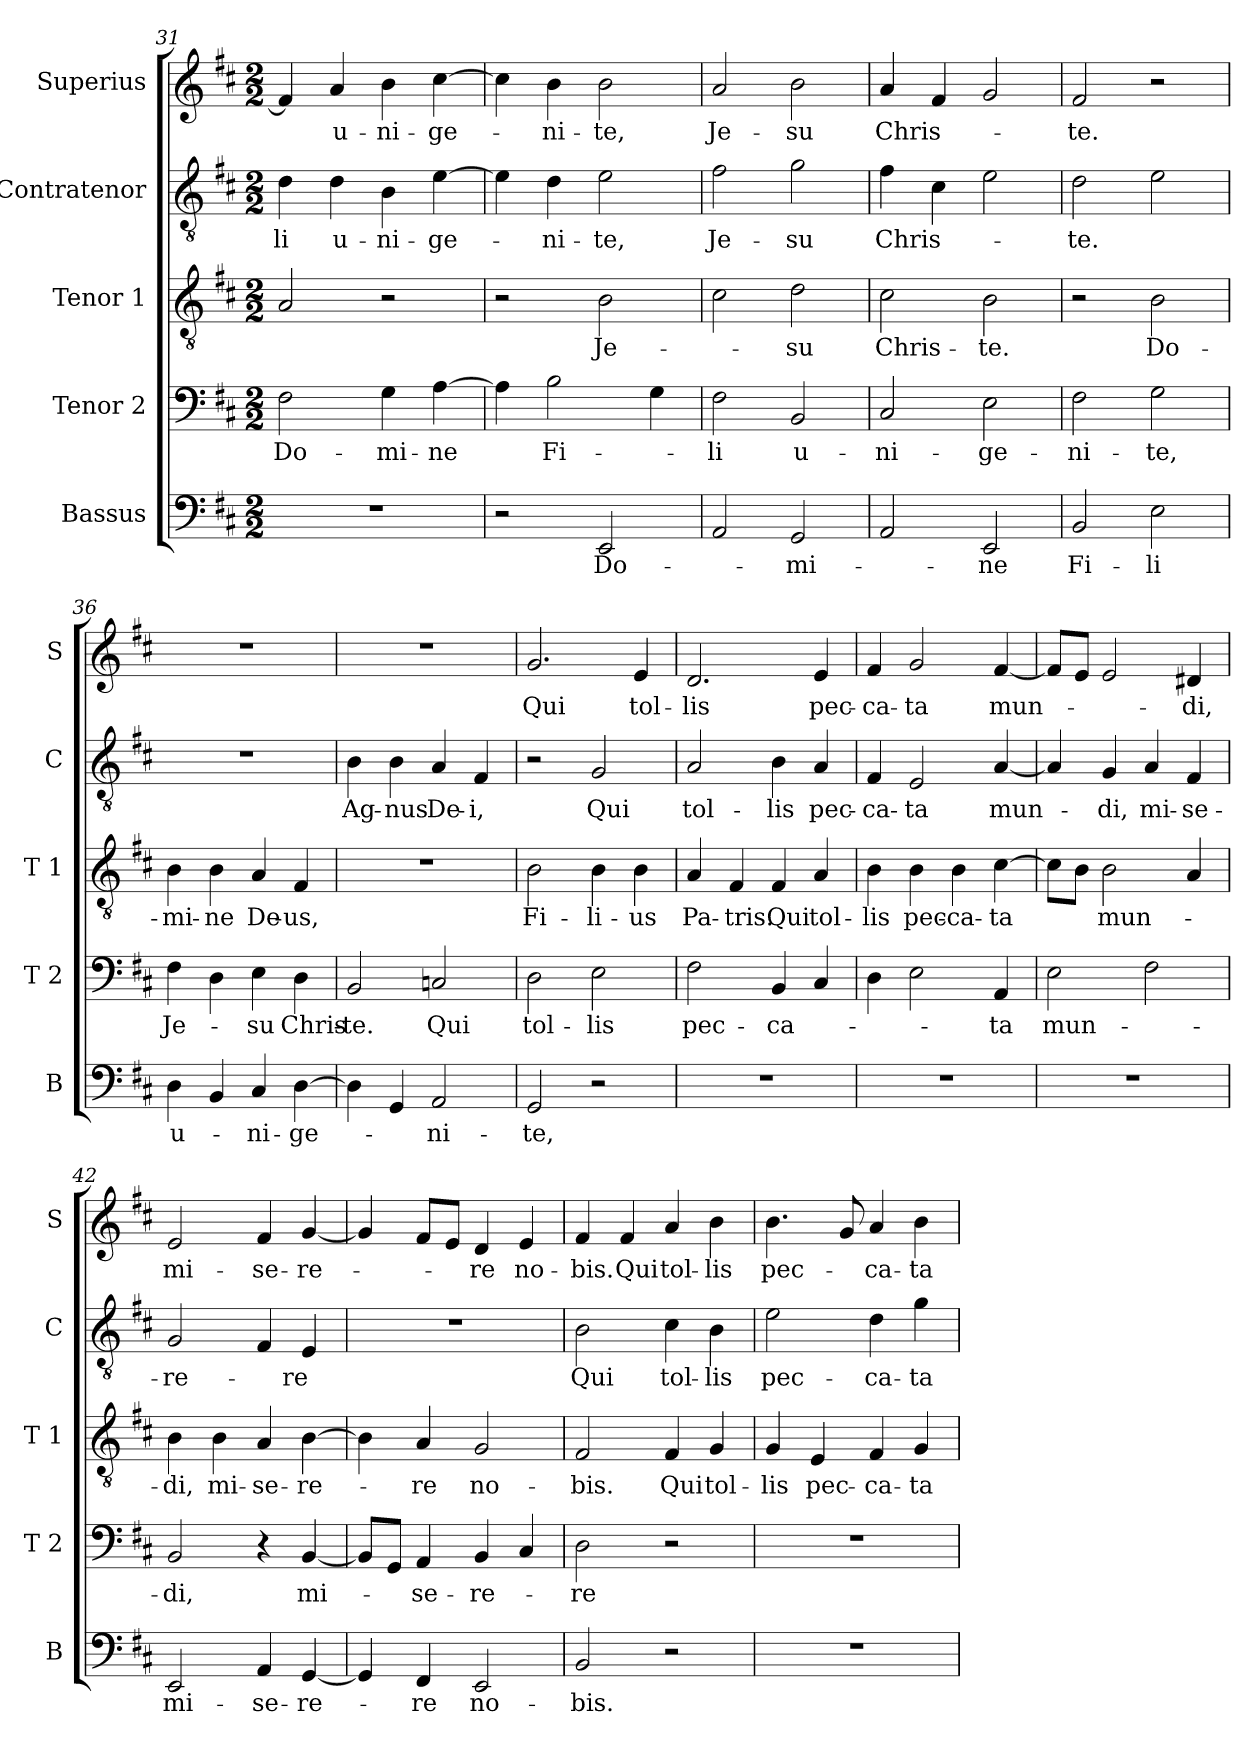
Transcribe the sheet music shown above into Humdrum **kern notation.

**kern	**text	**kern	**text	**kern	**text	**kern	**text	**kern	**text
*part5	*part5	*part4	*part4	*part3	*part3	*part2	*part2	*part1	*part1
*staff5	*staff5	*staff4	*staff4	*staff3	*staff3	*staff2	*staff2	*staff1	*staff1
*I"Bassus	*	*I"Tenor 2	*	*I"Tenor 1	*	*I"Contratenor	*	*I"Superius	*
*I'B	*	*I'T 2	*	*I'T 1	*	*I'C	*	*I'S	*
*clefF4	*	*clefF4	*	*clefGv2	*	*clefGv2	*	*clefG2	*
*k[f#c#]	*	*k[f#c#]	*	*k[f#c#]	*	*k[f#c#]	*	*k[f#c#]	*
*D:	*	*D:	*	*D:	*	*D:	*	*D:	*
*M2/2	*	*M2/2	*	*M2/2	*	*M2/2	*	*M2/2	*
=31	=31	=31	=31	=31	=31	=31	=31	=31	=31
!	!	!	!LO:LY:b	!	!	!	!LO:LY:b	!	!
1r	.	2F#\	Do-	2A/	.	4d\	-li	4f#/]	.
!	!	!	!	!	!	!	!LO:LY:b	!	!LO:LY:b
.	.	.	.	.	.	4d\	u-	4a/	u-
!	!	!	!LO:LY:b	!	!	!	!LO:LY:b	!	!LO:LY:b
.	.	4G\	-mi-	2r	.	4B\	-ni-	4b\	-ni-
!	!	!	!LO:LY:b	!	!	!	!LO:LY:b	!	!LO:LY:b
.	.	[4A\	-ne	.	.	[4e\	-ge-	[4cc#\	-ge-
=32	=32	=32	=32	=32	=32	=32	=32	=32	=32
2r	.	4A\]	.	2r	.	4e\]	.	4cc#\]	.
!	!	!	!LO:LY:b	!	!	!	!LO:LY:b	!	!LO:LY:b
.	.	2B\	Fi-	.	.	4d\	-ni-	4b\	-ni-
!	!LO:LY:b	!	!	!	!LO:LY:b	!	!LO:LY:b	!	!LO:LY:b
2EE/	Do-	.	.	2B\	Je-	2e\	-te,	2b\	-te,
.	.	4G\	.	.	.	.	.	.	.
=33	=33	=33	=33	=33	=33	=33	=33	=33	=33
!	!	!	!LO:LY:b	!	!	!	!LO:LY:b	!	!LO:LY:b
2AA/	.	2F#\	-li	2c#\	.	2f#\	Je-	2a/	Je-
!	!LO:LY:b	!	!LO:LY:b	!	!LO:LY:b	!	!LO:LY:b	!	!LO:LY:b
2GG/	-mi-	2BB/	u-	2d\	-su	2g\	-su	2b\	-su
!!LO:LB:g=z
=34	=34	=34	=34	=34	=34	=34	=34	=34	=34
!	!	!	!LO:LY:b	!	!LO:LY:b	!	!LO:LY:b	!	!LO:LY:b
2AA/	.	2C#/	-ni-	2c#\	Chris-	4f#\	Chris-	4a/	Chris-
.	.	.	.	.	.	4c#\	.	4f#/	.
!	!LO:LY:b	!	!LO:LY:b	!	!LO:LY:b	!	!	!	!
2EE/	-ne	2E\	-ge-	2B\	-te.	2e\	.	2g/	.
=35	=35	=35	=35	=35	=35	=35	=35	=35	=35
!	!LO:LY:b	!	!LO:LY:b	!	!	!	!LO:LY:b	!	!LO:LY:b
2BB/	Fi-	2F#\	-ni-	2r	.	2d\	-te.	2f#/	-te.
!	!LO:LY:b	!	!LO:LY:b	!	!LO:LY:b	!	!	!	!
2E\	-li	2G\	-te,	2B\	Do-	2e\	.	2r	.
=36	=36	=36	=36	=36	=36	=36	=36	=36	=36
!	!LO:LY:b	!	!LO:LY:b	!	!LO:LY:b	!	!	!	!
4D\	u-	4F#\	Je-	4B\	-mi-	1r	.	1r	.
!	!	!	!	!	!LO:LY:b	!	!	!	!
4BB/	.	4D\	.	4B\	-ne	.	.	.	.
!	!LO:LY:b	!	!LO:LY:b	!	!LO:LY:b	!	!	!	!
4C#/	-ni-	4E\	-su	4A/	De-	.	.	.	.
!	!LO:LY:b	!	!LO:LY:b	!	!LO:LY:b	!	!	!	!
[4D\	-ge-	4D\	Chris-	4F#/	-us,	.	.	.	.
=37	=37	=37	=37	=37	=37	=37	=37	=37	=37
!	!	!	!LO:LY:b	!	!	!	!LO:LY:b	!	!
4D\]	.	2BB/	-te.	1r	.	4B\	Ag-	1r	.
!	!	!	!	!	!	!	!LO:LY:b	!	!
4GG/	.	.	.	.	.	4B\	-nus	.	.
!	!LO:LY:b	!	!LO:LY:b	!	!	!	!LO:LY:b	!	!
2AA/	-ni-	2Cn/	Qui	.	.	4A/	De-	.	.
!	!	!	!	!	!	!	!LO:LY:b	!	!
.	.	.	.	.	.	4F#/	-i,	.	.
=38	=38	=38	=38	=38	=38	=38	=38	=38	=38
!	!LO:LY:b	!	!LO:LY:b	!	!LO:LY:b	!	!	!	!LO:LY:b
2GG/	-te,	2D\	tol-	2B\	Fi-	2r	.	2.g/	Qui
!	!	!	!LO:LY:b	!	!LO:LY:b	!	!LO:LY:b	!	!
2r	.	2E\	-lis	4B\	-li-	2G/	Qui	.	.
!	!	!	!	!	!LO:LY:b	!	!	!	!LO:LY:b
.	.	.	.	4B\	-us	.	.	4e/	tol-
=39	=39	=39	=39	=39	=39	=39	=39	=39	=39
!	!	!	!LO:LY:b	!	!LO:LY:b	!	!LO:LY:b	!	!LO:LY:b
1r	.	2F#\	pec-	4A/	Pa-	2A/	tol-	2.d/	-lis
!	!	!	!	!	!LO:LY:b	!	!	!	!
.	.	.	.	4F#/	-tris.	.	.	.	.
!	!	!	!LO:LY:b	!	!LO:LY:b	!	!LO:LY:b	!	!
.	.	4BB/	-ca-	4F#/	Qui	4B\	-lis	.	.
!	!	!	!	!	!LO:LY:b	!	!LO:LY:b	!	!LO:LY:b
.	.	4C#/	.	4A/	tol-	4A/	pec-	4e/	pec-
!!LO:PB:g=z
=40	=40	=40	=40	=40	=40	=40	=40	=40	=40
!	!	!	!	!	!LO:LY:b	!	!LO:LY:b	!	!LO:LY:b
1r	.	4D\	.	4B\	-lis	4F#/	-ca-	4f#/	-ca-
!	!	!	!	!	!LO:LY:b	!	!LO:LY:b	!	!LO:LY:b
.	.	2E\	.	4B\	pec-	2E/	-ta	2g/	-ta
!	!	!	!	!	!LO:LY:b	!	!	!	!
.	.	.	.	4B\	-ca-	.	.	.	.
!	!	!	!LO:LY:b	!	!LO:LY:b	!	!LO:LY:b	!	!LO:LY:b
.	.	4AA/	-ta	[4c#\	-ta	[4A/	mun-	[4f#/	mun-
=41	=41	=41	=41	=41	=41	=41	=41	=41	=41
!	!	!	!LO:LY:b	!	!	!	!	!	!
1r	.	2E\	mun-	8c#\L]	.	4A/]	.	8f#/L]	.
.	.	.	.	8B\J	.	.	.	8e/J	.
!	!	!	!	!	!LO:LY:b	!	!LO:LY:b	!	!
.	.	.	.	2B\	mun-	4G/	-di,	2e/	.
!	!	!	!	!	!	!	!LO:LY:b	!	!
.	.	2F#\	.	.	.	4A/	mi-	.	.
!	!	!	!	!	!	!	!LO:LY:b	!	!LO:LY:b
.	.	.	.	4A/	.	4F#/	-se-	4d#X/	-di,
=42	=42	=42	=42	=42	=42	=42	=42	=42	=42
!	!LO:LY:b	!	!LO:LY:b	!	!LO:LY:b	!	!LO:LY:b	!	!LO:LY:b
2EE/	mi-	2BB/	-di,	4B\	-di,	2G/	-re-	2e/	mi-
!	!	!	!	!	!LO:LY:b	!	!	!	!
.	.	.	.	4B\	mi-	.	.	.	.
!	!LO:LY:b	!	!	!	!LO:LY:b	!	!	!	!LO:LY:b
4AA/	-se-	4r	.	4A/	-se-	4F#/	.	4f#/	-se-
!	!LO:LY:b	!	!LO:LY:b	!	!LO:LY:b	!	!LO:LY:b	!	!LO:LY:b
[4GG/	-re-	[4BB/	mi-	[4B\	-re-	4E/	-re	[4g/	-re-
=43	=43	=43	=43	=43	=43	=43	=43	=43	=43
4GG/]	.	8BB/L]	.	4B\]	.	1r	.	4g/]	.
.	.	8GG/J	.	.	.	.	.	.	.
!	!LO:LY:b	!	!LO:LY:b	!	!LO:LY:b	!	!	!	!
4FF#/	-re	4AA/	-se-	4A/	-re	.	.	8f#/L	.
.	.	.	.	.	.	.	.	8e/J	.
!	!LO:LY:b	!	!LO:LY:b	!	!LO:LY:b	!	!	!	!LO:LY:b
2EE/	no-	4BB/	-re-	2G/	no-	.	.	4d/	-re
!	!	!	!	!	!	!	!	!	!LO:LY:b
.	.	4C#/	.	.	.	.	.	4e/	no-
=44	=44	=44	=44	=44	=44	=44	=44	=44	=44
!	!LO:LY:b	!	!LO:LY:b	!	!LO:LY:b	!	!LO:LY:b	!	!LO:LY:b
2BB/	-bis.	2D\	-re	2F#/	-bis.	2B\	Qui	4f#/	-bis.
!	!	!	!	!	!	!	!	!	!LO:LY:b
.	.	.	.	.	.	.	.	4f#/	Qui
!	!	!	!	!	!LO:LY:b	!	!LO:LY:b	!	!LO:LY:b
2r	.	2r	.	4F#/	Qui	4c#\	tol-	4a/	tol-
!	!	!	!	!	!LO:LY:b	!	!LO:LY:b	!	!LO:LY:b
.	.	.	.	4G/	tol-	4B\	-lis	4b\	-lis
=45	=45	=45	=45	=45	=45	=45	=45	=45	=45
!	!	!	!	!	!LO:LY:b	!	!LO:LY:b	!	!LO:LY:b
1r	.	1r	.	4G/	-lis	2e\	pec-	4.b\	pec-
!	!	!	!	!	!LO:LY:b	!	!	!	!
.	.	.	.	4E/	pec-	.	.	.	.
.	.	.	.	.	.	.	.	8g/	.
!	!	!	!	!	!LO:LY:b	!	!LO:LY:b	!	!LO:LY:b
.	.	.	.	4F#/	-ca-	4d\	-ca-	4a/	-ca-
!	!	!	!	!	!LO:LY:b	!	!LO:LY:b	!	!LO:LY:b
.	.	.	.	4G/	-ta	4g\	-ta	4b\	-ta
=	=	=	=	=	=	=	=	=	=
*-	*-	*-	*-	*-	*-	*-	*-	*-	*-
